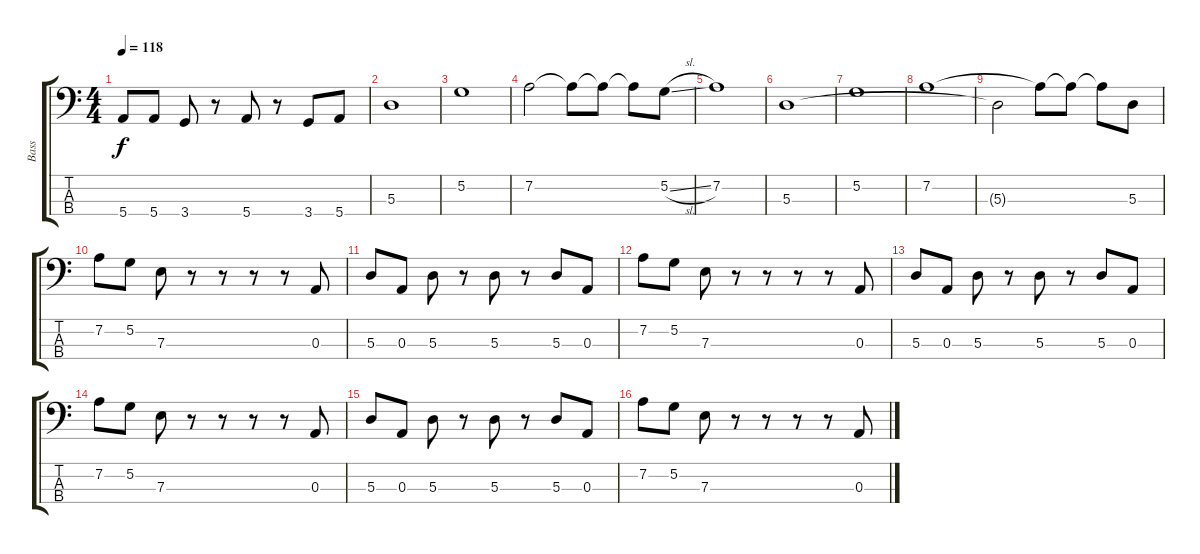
\track ("Bass" "Bass") {instrument electricbassfinger}
\staff {score tabs}
\tuning (G2 D2 A1 E1) {hide}
\ts (4 4)
\tempo 118
\clef f4
\ks c
5.4.8{dy f} 5.4.8 3.4.8 r.8 5.4.8 r.8 3.4.8 5.4.8 |
5.3.1 |
5.2.1 |
7.2.2 7.2{t}.8 7.2{t}.8 7.2{t}.8 5.2{sl}.8 |
7.2.1 |
5.3.1 |
5.2.1 |
7.2.1 |
5.3{t}.2 7.2{t}.8 7.2{t}.8 7.2{t}.8 5.3.8 |
7.2.8 5.2.8 7.3.8 r.8 r.8 r.8 r.8 0.3.8 |
5.3.8 0.3.8 5.3.8 r.8 5.3.8 r.8 5.3.8 0.3.8 |
7.2.8 5.2.8 7.3.8 r.8 r.8 r.8 r.8 0.3.8 |
5.3.8 0.3.8 5.3.8 r.8 5.3.8 r.8 5.3.8 0.3.8 |
7.2.8 5.2.8 7.3.8 r.8 r.8 r.8 r.8 0.3.8 |
5.3.8 0.3.8 5.3.8 r.8 5.3.8 r.8 5.3.8 0.3.8 |
7.2.8 5.2.8 7.3.8 r.8 r.8 r.8 r.8 0.3.8
